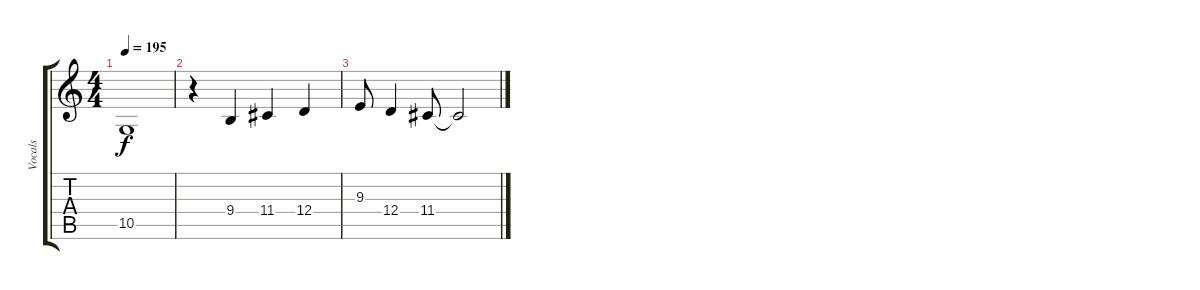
\track ("Vocals" "Vocals") {instrument flute}
\staff {score tabs}
\tuning (E4 B3 G3 D3 A2 E2) {hide}
\ts (4 4)
\tempo 195
\clef g2
\ks c
10.5{t}.1{dy f} |
r.4 9.4.4 11.4.4 12.4.4 |
9.3.8 12.4.4 11.4.8 11.4{t}.2
